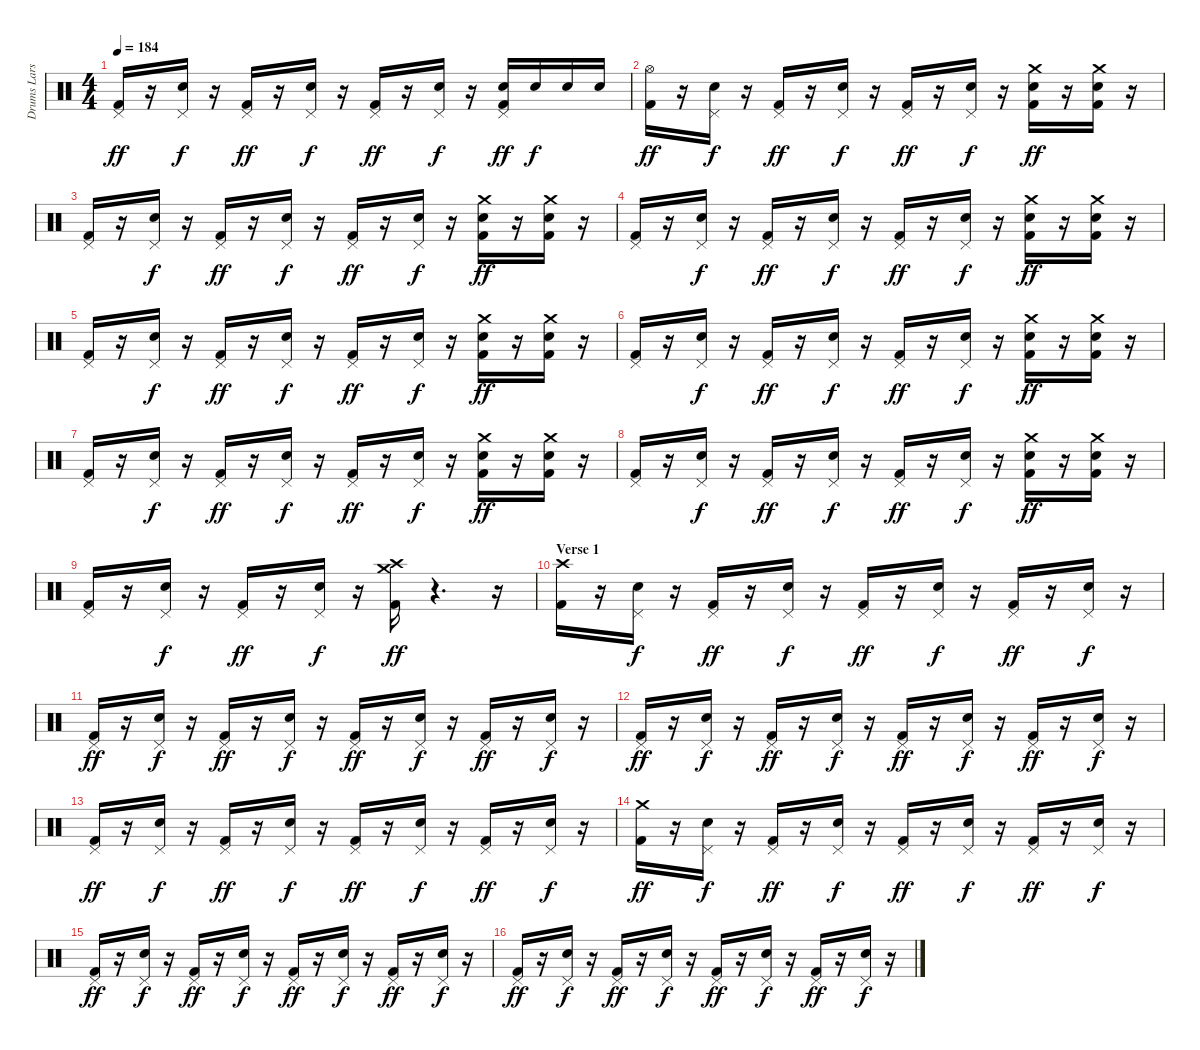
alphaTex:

\track ("Drums Lars" "Drums Lars") {instrument percussion}
\staff {score}
\articulation defaults
\ts (4 4)
\tempo 184
\clef neutral
\ks c
("Kick (hit) 2" "Pedal Hi-Hat (hit)").16{dy ff} r.16 ("Pedal Hi-Hat (hit)" "Electric Snare (hit)").16{dy f} r.16 ("Kick (hit) 2" "Pedal Hi-Hat (hit)").16{dy ff} r.16 ("Pedal Hi-Hat (hit)" "Electric Snare (hit)").16{dy f} r.16 ("Kick (hit) 2" "Pedal Hi-Hat (hit)").16{dy ff} r.16 ("Pedal Hi-Hat (hit)" "Electric Snare (hit)").16{dy f} r.16 ("Kick (hit) 2" "Pedal Hi-Hat (hit)" "Electric Snare (hit)").16{dy ff} "Electric Snare (hit)".16{dy f} "Electric Snare (hit)".16 "Electric Snare (hit)".16 |
("Kick (hit) 2" "Hi-Hat (open)").16{dy ff} r.16 ("Pedal Hi-Hat (hit)" "Electric Snare (hit)").16{dy f} r.16 ("Kick (hit) 2" "Pedal Hi-Hat (hit)").16{dy ff} r.16 ("Pedal Hi-Hat (hit)" "Electric Snare (hit)").16{dy f} r.16 ("Kick (hit) 2" "Pedal Hi-Hat (hit)").16{dy ff} r.16 ("Pedal Hi-Hat (hit)" "Electric Snare (hit)").16{dy f} r.16 ("Kick (hit) 2" "Crash medium (hit)" "Electric Snare (hit)").16{dy ff} r.16 ("Kick (hit) 2" "Crash medium (hit)" "Electric Snare (hit)").16 r.16 |
("Kick (hit) 2" "Pedal Hi-Hat (hit)").16 r.16 ("Pedal Hi-Hat (hit)" "Electric Snare (hit)").16{dy f} r.16 ("Kick (hit) 2" "Pedal Hi-Hat (hit)").16{dy ff} r.16 ("Pedal Hi-Hat (hit)" "Electric Snare (hit)").16{dy f} r.16 ("Kick (hit) 2" "Pedal Hi-Hat (hit)").16{dy ff} r.16 ("Pedal Hi-Hat (hit)" "Electric Snare (hit)").16{dy f} r.16 ("Kick (hit) 2" "Crash medium (hit)" "Electric Snare (hit)").16{dy ff} r.16 ("Kick (hit) 2" "Crash medium (hit)" "Electric Snare (hit)").16 r.16 |
("Kick (hit) 2" "Pedal Hi-Hat (hit)").16 r.16 ("Pedal Hi-Hat (hit)" "Electric Snare (hit)").16{dy f} r.16 ("Kick (hit) 2" "Pedal Hi-Hat (hit)").16{dy ff} r.16 ("Pedal Hi-Hat (hit)" "Electric Snare (hit)").16{dy f} r.16 ("Kick (hit) 2" "Pedal Hi-Hat (hit)").16{dy ff} r.16 ("Pedal Hi-Hat (hit)" "Electric Snare (hit)").16{dy f} r.16 ("Kick (hit) 2" "Crash medium (hit)" "Electric Snare (hit)").16{dy ff} r.16 ("Kick (hit) 2" "Crash medium (hit)" "Electric Snare (hit)").16 r.16 |
("Kick (hit) 2" "Pedal Hi-Hat (hit)").16 r.16 ("Pedal Hi-Hat (hit)" "Electric Snare (hit)").16{dy f} r.16 ("Kick (hit) 2" "Pedal Hi-Hat (hit)").16{dy ff} r.16 ("Pedal Hi-Hat (hit)" "Electric Snare (hit)").16{dy f} r.16 ("Kick (hit) 2" "Pedal Hi-Hat (hit)").16{dy ff} r.16 ("Pedal Hi-Hat (hit)" "Electric Snare (hit)").16{dy f} r.16 ("Kick (hit) 2" "Crash medium (hit)" "Electric Snare (hit)").16{dy ff} r.16 ("Kick (hit) 2" "Crash medium (hit)" "Electric Snare (hit)").16 r.16 |
("Kick (hit) 2" "Pedal Hi-Hat (hit)").16 r.16 ("Pedal Hi-Hat (hit)" "Electric Snare (hit)").16{dy f} r.16 ("Kick (hit) 2" "Pedal Hi-Hat (hit)").16{dy ff} r.16 ("Pedal Hi-Hat (hit)" "Electric Snare (hit)").16{dy f} r.16 ("Kick (hit) 2" "Pedal Hi-Hat (hit)").16{dy ff} r.16 ("Pedal Hi-Hat (hit)" "Electric Snare (hit)").16{dy f} r.16 ("Kick (hit) 2" "Crash medium (hit)" "Electric Snare (hit)").16{dy ff} r.16 ("Kick (hit) 2" "Crash medium (hit)" "Electric Snare (hit)").16 r.16 |
("Kick (hit) 2" "Pedal Hi-Hat (hit)").16 r.16 ("Pedal Hi-Hat (hit)" "Electric Snare (hit)").16{dy f} r.16 ("Kick (hit) 2" "Pedal Hi-Hat (hit)").16{dy ff} r.16 ("Pedal Hi-Hat (hit)" "Electric Snare (hit)").16{dy f} r.16 ("Kick (hit) 2" "Pedal Hi-Hat (hit)").16{dy ff} r.16 ("Pedal Hi-Hat (hit)" "Electric Snare (hit)").16{dy f} r.16 ("Kick (hit) 2" "Crash medium (hit)" "Electric Snare (hit)").16{dy ff} r.16 ("Kick (hit) 2" "Crash medium (hit)" "Electric Snare (hit)").16 r.16 |
("Kick (hit) 2" "Pedal Hi-Hat (hit)").16 r.16 ("Pedal Hi-Hat (hit)" "Electric Snare (hit)").16{dy f} r.16 ("Kick (hit) 2" "Pedal Hi-Hat (hit)").16{dy ff} r.16 ("Pedal Hi-Hat (hit)" "Electric Snare (hit)").16{dy f} r.16 ("Kick (hit) 2" "Pedal Hi-Hat (hit)").16{dy ff} r.16 ("Pedal Hi-Hat (hit)" "Electric Snare (hit)").16{dy f} r.16 ("Kick (hit) 2" "Crash medium (hit)" "Electric Snare (hit)").16{dy ff} r.16 ("Kick (hit) 2" "Crash medium (hit)" "Electric Snare (hit)").16 r.16 |
("Kick (hit) 2" "Pedal Hi-Hat (hit)").16 r.16 ("Pedal Hi-Hat (hit)" "Electric Snare (hit)").16{dy f} r.16 ("Kick (hit) 2" "Pedal Hi-Hat (hit)").16{dy ff} r.16 ("Pedal Hi-Hat (hit)" "Electric Snare (hit)").16{dy f} r.16 ("Kick (hit) 2" "Crash high (hit)" "Crash medium (hit)").16{dy ff} r.4{d} r.16 |
\section ("" "Verse 1")
("Kick (hit) 2" "Crash high (hit)").16 r.16 ("Pedal Hi-Hat (hit)" "Electric Snare (hit)").16{dy f} r.16 ("Kick (hit) 2" "Pedal Hi-Hat (hit)").16{dy ff} r.16 ("Pedal Hi-Hat (hit)" "Electric Snare (hit)").16{dy f} r.16 ("Kick (hit) 2" "Pedal Hi-Hat (hit)").16{dy ff} r.16 ("Pedal Hi-Hat (hit)" "Electric Snare (hit)").16{dy f} r.16 ("Kick (hit) 2" "Pedal Hi-Hat (hit)").16{dy ff} r.16 ("Pedal Hi-Hat (hit)" "Electric Snare (hit)").16{dy f} r.16 |
("Kick (hit) 2" "Pedal Hi-Hat (hit)").16{dy ff} r.16 ("Pedal Hi-Hat (hit)" "Electric Snare (hit)").16{dy f} r.16 ("Kick (hit) 2" "Pedal Hi-Hat (hit)").16{dy ff} r.16 ("Pedal Hi-Hat (hit)" "Electric Snare (hit)").16{dy f} r.16 ("Kick (hit) 2" "Pedal Hi-Hat (hit)").16{dy ff} r.16 ("Pedal Hi-Hat (hit)" "Electric Snare (hit)").16{dy f} r.16 ("Kick (hit) 2" "Pedal Hi-Hat (hit)").16{dy ff} r.16 ("Pedal Hi-Hat (hit)" "Electric Snare (hit)").16{dy f} r.16 |
("Kick (hit) 2" "Pedal Hi-Hat (hit)").16{dy ff} r.16 ("Pedal Hi-Hat (hit)" "Electric Snare (hit)").16{dy f} r.16 ("Kick (hit) 2" "Pedal Hi-Hat (hit)").16{dy ff} r.16 ("Pedal Hi-Hat (hit)" "Electric Snare (hit)").16{dy f} r.16 ("Kick (hit) 2" "Pedal Hi-Hat (hit)").16{dy ff} r.16 ("Pedal Hi-Hat (hit)" "Electric Snare (hit)").16{dy f} r.16 ("Kick (hit) 2" "Pedal Hi-Hat (hit)").16{dy ff} r.16 ("Pedal Hi-Hat (hit)" "Electric Snare (hit)").16{dy f} r.16 |
("Kick (hit) 2" "Pedal Hi-Hat (hit)").16{dy ff} r.16 ("Pedal Hi-Hat (hit)" "Electric Snare (hit)").16{dy f} r.16 ("Kick (hit) 2" "Pedal Hi-Hat (hit)").16{dy ff} r.16 ("Pedal Hi-Hat (hit)" "Electric Snare (hit)").16{dy f} r.16 ("Kick (hit) 2" "Pedal Hi-Hat (hit)").16{dy ff} r.16 ("Pedal Hi-Hat (hit)" "Electric Snare (hit)").16{dy f} r.16 ("Kick (hit) 2" "Pedal Hi-Hat (hit)").16{dy ff} r.16 ("Pedal Hi-Hat (hit)" "Electric Snare (hit)").16{dy f} r.16 |
("Kick (hit) 2" "Crash medium (hit)").16{dy ff} r.16 ("Pedal Hi-Hat (hit)" "Electric Snare (hit)").16{dy f} r.16 ("Kick (hit) 2" "Pedal Hi-Hat (hit)").16{dy ff} r.16 ("Pedal Hi-Hat (hit)" "Electric Snare (hit)").16{dy f} r.16 ("Kick (hit) 2" "Pedal Hi-Hat (hit)").16{dy ff} r.16 ("Pedal Hi-Hat (hit)" "Electric Snare (hit)").16{dy f} r.16 ("Kick (hit) 2" "Pedal Hi-Hat (hit)").16{dy ff} r.16 ("Pedal Hi-Hat (hit)" "Electric Snare (hit)").16{dy f} r.16 |
("Kick (hit) 2" "Pedal Hi-Hat (hit)").16{dy ff} r.16 ("Pedal Hi-Hat (hit)" "Electric Snare (hit)").16{dy f} r.16 ("Kick (hit) 2" "Pedal Hi-Hat (hit)").16{dy ff} r.16 ("Pedal Hi-Hat (hit)" "Electric Snare (hit)").16{dy f} r.16 ("Kick (hit) 2" "Pedal Hi-Hat (hit)").16{dy ff} r.16 ("Pedal Hi-Hat (hit)" "Electric Snare (hit)").16{dy f} r.16 ("Kick (hit) 2" "Pedal Hi-Hat (hit)").16{dy ff} r.16 ("Pedal Hi-Hat (hit)" "Electric Snare (hit)").16{dy f} r.16 |
("Kick (hit) 2" "Pedal Hi-Hat (hit)").16{dy ff} r.16 ("Pedal Hi-Hat (hit)" "Electric Snare (hit)").16{dy f} r.16 ("Kick (hit) 2" "Pedal Hi-Hat (hit)").16{dy ff} r.16 ("Pedal Hi-Hat (hit)" "Electric Snare (hit)").16{dy f} r.16 ("Kick (hit) 2" "Pedal Hi-Hat (hit)").16{dy ff} r.16 ("Pedal Hi-Hat (hit)" "Electric Snare (hit)").16{dy f} r.16 ("Kick (hit) 2" "Pedal Hi-Hat (hit)").16{dy ff} r.16 ("Pedal Hi-Hat (hit)" "Electric Snare (hit)").16{dy f} r.16
